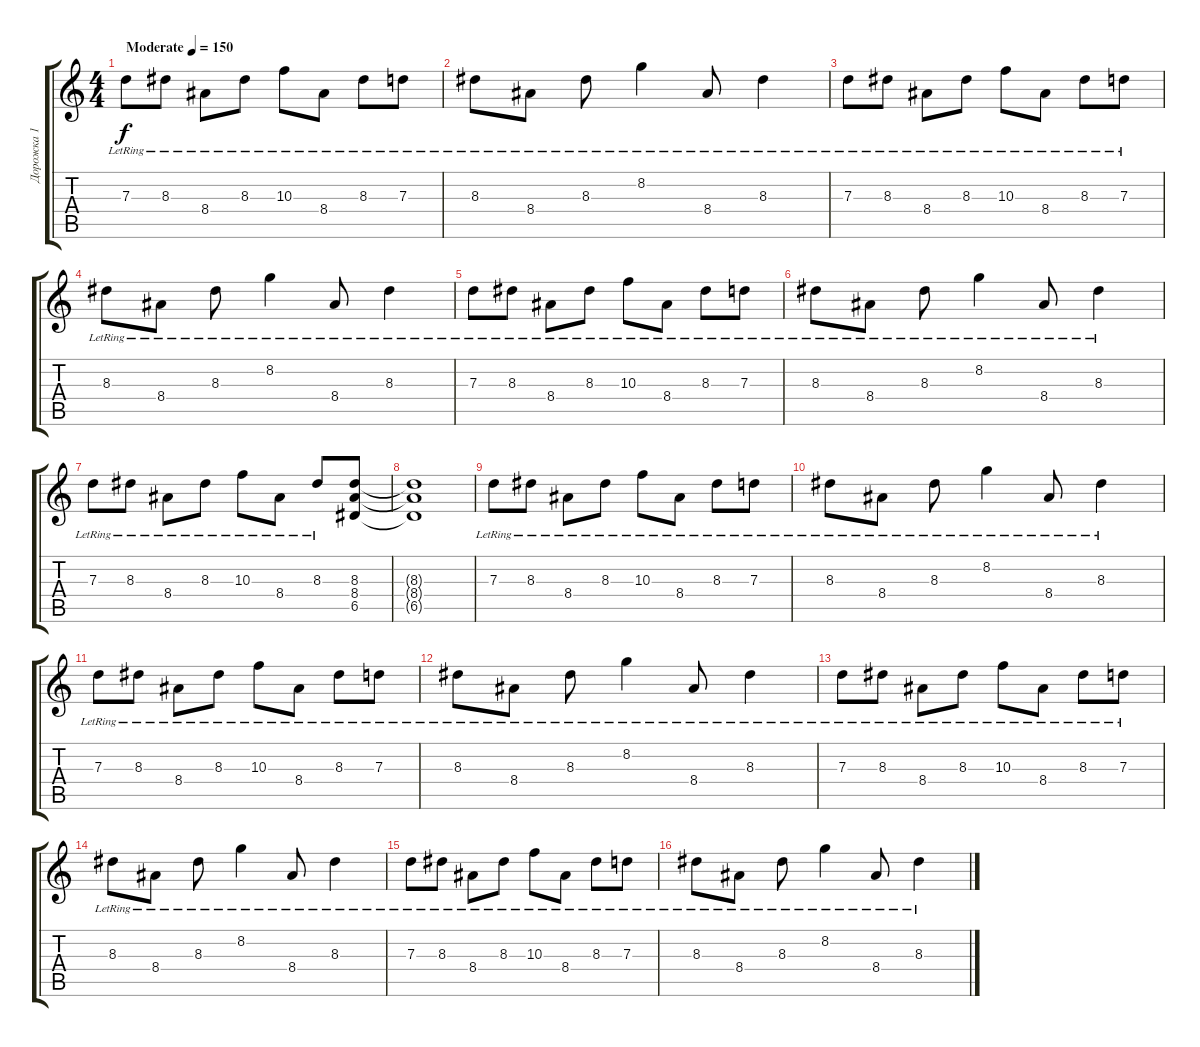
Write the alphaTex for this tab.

\track ("Дорожка 1" "Дорожка 1") {instrument acousticguitarsteel}
\staff {score tabs}
\tuning (E4 B3 G3 D3 A2 E2) {hide}
\ts (4 4)
\tempo (150 "Moderate")
\clef g2
\ks c
7.3{lr}.8{dy f instrument acousticguitarsteel} 8.3{lr}.8 8.4{lr}.8 8.3{lr}.8 10.3{lr}.8 8.4{lr}.8 8.3{lr}.8 7.3{lr}.8 |
8.3{lr}.8 8.4{lr}.8 8.3{lr}.8 8.2{lr}.4 8.4{lr}.8 8.3{lr}.4 |
7.3{lr}.8 8.3{lr}.8 8.4{lr}.8 8.3{lr}.8 10.3{lr}.8 8.4{lr}.8 8.3{lr}.8 7.3{lr}.8 |
8.3{lr}.8 8.4{lr}.8 8.3{lr}.8 8.2{lr}.4 8.4{lr}.8 8.3{lr}.4 |
7.3{lr}.8 8.3{lr}.8 8.4{lr}.8 8.3{lr}.8 10.3{lr}.8 8.4{lr}.8 8.3{lr}.8 7.3{lr}.8 |
8.3{lr}.8 8.4{lr}.8 8.3{lr}.8 8.2{lr}.4 8.4{lr}.8 8.3{lr}.4 |
7.3{lr}.8 8.3{lr}.8 8.4{lr}.8 8.3{lr}.8 10.3{lr}.8 8.4{lr}.8 8.3{lr}.8 (8.3 8.4 6.5).8 |
(8.3{t} 8.4{t} 6.5{t}).1 |
7.3{lr}.8 8.3{lr}.8 8.4{lr}.8 8.3{lr}.8 10.3{lr}.8 8.4{lr}.8 8.3{lr}.8 7.3{lr}.8 |
8.3{lr}.8 8.4{lr}.8 8.3{lr}.8 8.2{lr}.4 8.4{lr}.8 8.3{lr}.4 |
7.3{lr}.8 8.3{lr}.8 8.4{lr}.8 8.3{lr}.8 10.3{lr}.8 8.4{lr}.8 8.3{lr}.8 7.3{lr}.8 |
8.3{lr}.8 8.4{lr}.8 8.3{lr}.8 8.2{lr}.4 8.4{lr}.8 8.3{lr}.4 |
7.3{lr}.8 8.3{lr}.8 8.4{lr}.8 8.3{lr}.8 10.3{lr}.8 8.4{lr}.8 8.3{lr}.8 7.3{lr}.8 |
8.3{lr}.8 8.4{lr}.8 8.3{lr}.8 8.2{lr}.4 8.4{lr}.8 8.3{lr}.4 |
7.3{lr}.8 8.3{lr}.8 8.4{lr}.8 8.3{lr}.8 10.3{lr}.8 8.4{lr}.8 8.3{lr}.8 7.3{lr}.8 |
8.3{lr}.8 8.4{lr}.8 8.3{lr}.8 8.2{lr}.4 8.4{lr}.8 8.3{lr}.4
